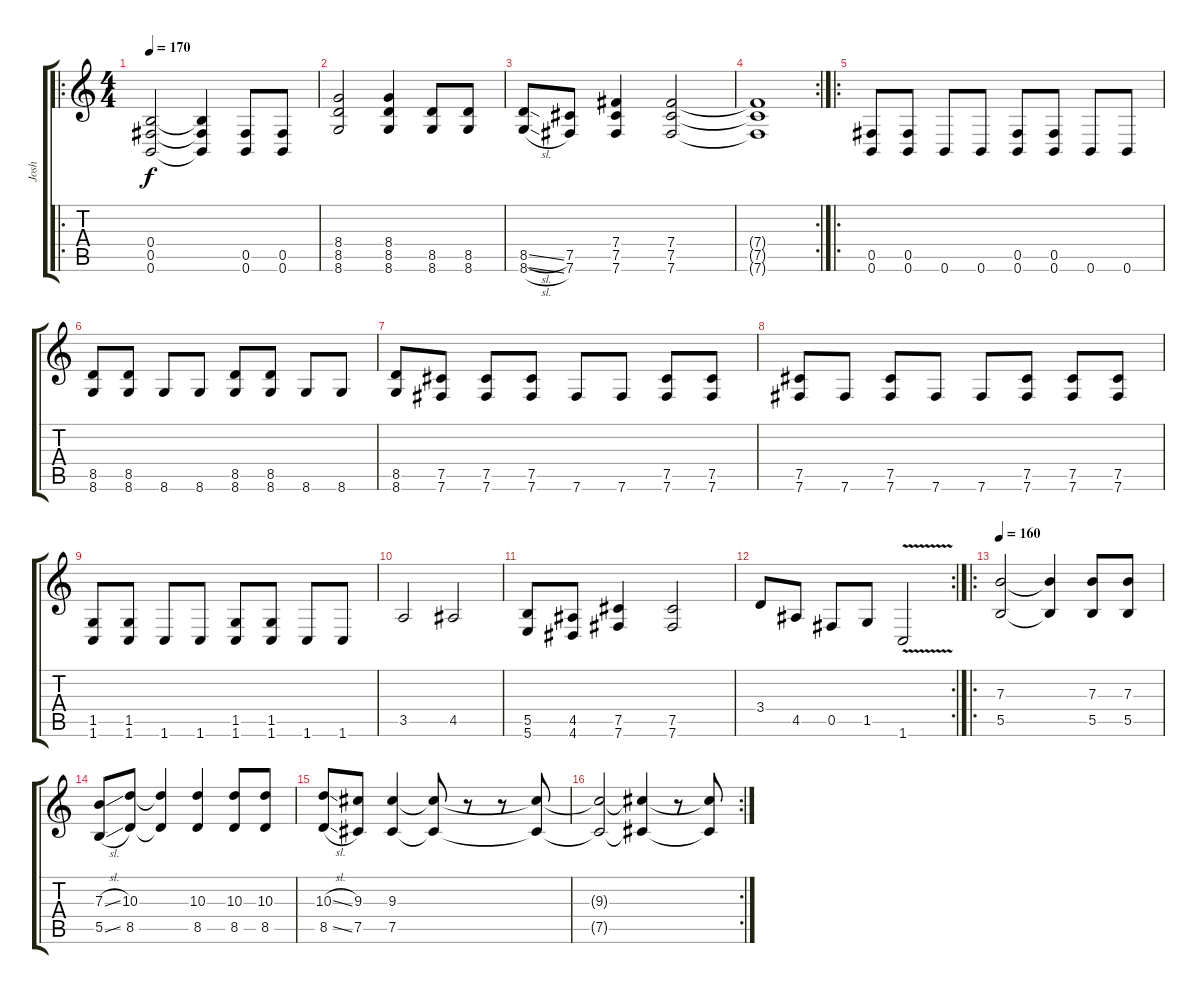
\track ("Josh" "Josh") {instrument distortionguitar}
\staff {score tabs}
\tuning (Db4 Ab3 E3 B2 Gb2 B1) {hide}
\ro
\ts (4 4)
\tempo 170
\clef g2
\ks c
(0.4 0.5 0.6).2{dy f instrument distortionguitar} (0.4{t} 0.5{t} 0.6{t}).4 (0.5 0.6).8 (0.5 0.6).8 |
(8.4 8.5 8.6).2 (8.4 8.5 8.6).4 (8.5 8.6).8 (8.5 8.6).8 |
(8.5{sl} 8.6{sl}).8 (7.5 7.6).8 (7.4 7.5 7.6).4 (7.4 7.5 7.6).2 |
\rc 2
(7.4{t} 7.5{t} 7.6{t}).1 |
\ro
(0.5 0.6).8 (0.5 0.6).8 0.6.8 0.6.8 (0.5 0.6).8 (0.5 0.6).8 0.6.8 0.6.8 |
(8.5 8.6).8 (8.5 8.6).8 8.6.8 8.6.8 (8.5 8.6).8 (8.5 8.6).8 8.6.8 8.6.8 |
(8.5 8.6).8 (7.5 7.6).8 (7.5 7.6).8 (7.5 7.6).8 7.6.8 7.6.8 (7.5 7.6).8 (7.5 7.6).8 |
(7.5 7.6).8 7.6.8 (7.5 7.6).8 7.6.8 7.6.8 (7.5 7.6).8 (7.5 7.6).8 (7.5 7.6).8 |
(1.5 1.6).8 (1.5 1.6).8 1.6.8 1.6.8 (1.5 1.6).8 (1.5 1.6).8 1.6.8 1.6.8 |
3.5.2 4.5.2 |
(5.5 5.6).8 (4.5 4.6).8 (7.5 7.6).4 (7.5 7.6).2 |
\rc 2
3.4.8 4.5.8 0.5.8 1.5.8 1.6{v}.2 |
\ro
\tempo 160
(7.3 5.5).2 (7.3{t} 5.5{t}).4 (7.3 5.5).8 (7.3 5.5).8 |
(7.3{sl} 5.5{sl}).8 (10.3 8.5).8 (10.3{t} 8.5{t}).4 (10.3 8.5).4 (10.3 8.5).8 (10.3 8.5).8 |
(10.3{sl} 8.5{sl}).8 (9.3 7.5).8 (9.3 7.5).4 (9.3{t} 7.5{t}).8 r.8 r.8 (9.3{t} 7.5{t}).8 |
\rc 2
(9.3{t} 7.5{t}).2 (9.3{t} 7.5{t}).4 r.8 (9.3{t} 7.5{t}).8
